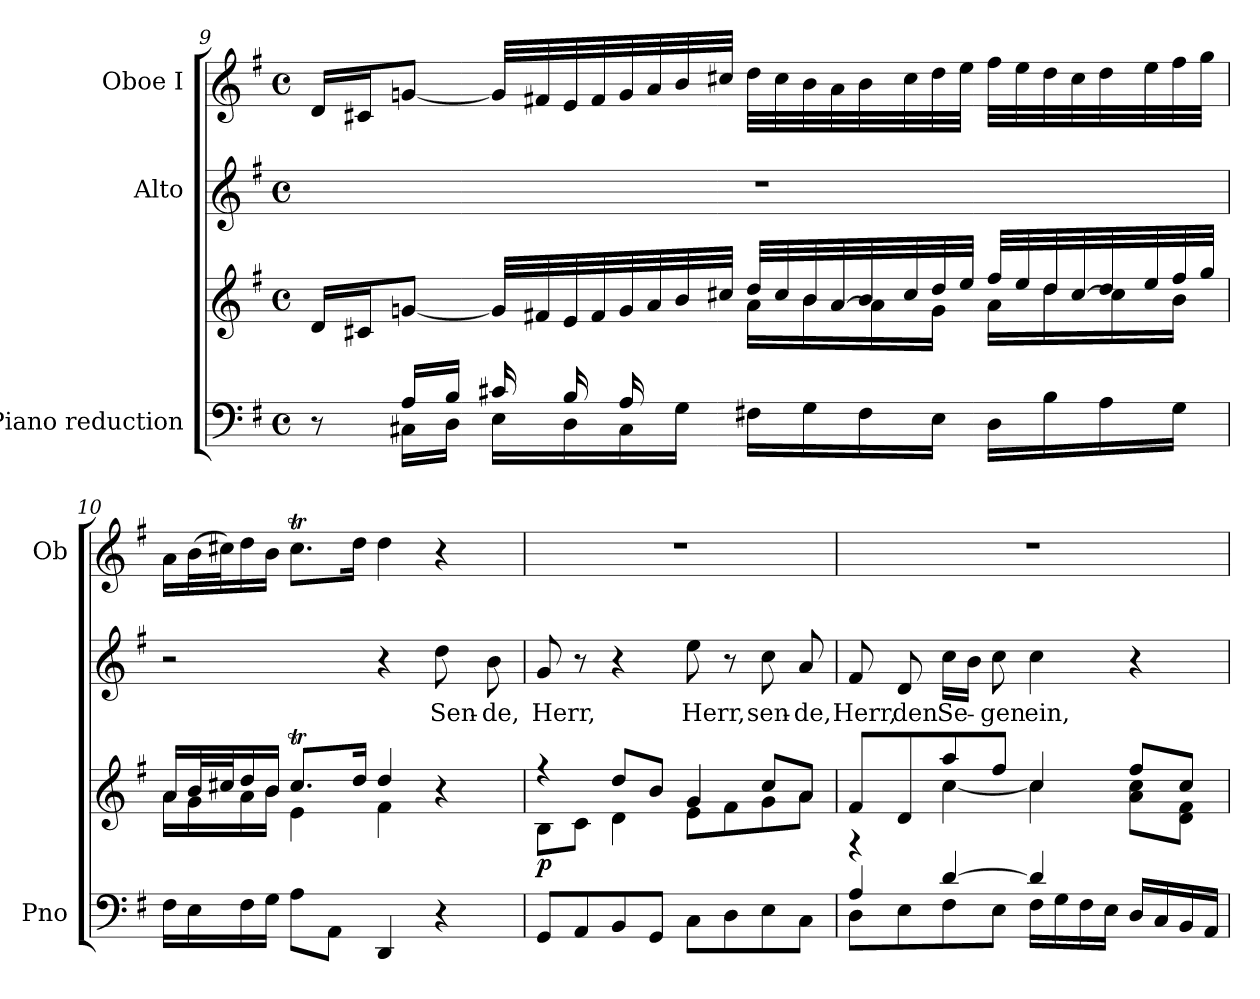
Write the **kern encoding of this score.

**kern	**kern	**dynam	**kern	**text	**kern
*part3	*part3	*part3	*part2	*part2	*part1
*staff4	*staff3	*staff3/4	*staff2	*staff2	*staff1
*I"Piano reduction	*	*	*I"Alto	*	*I"Oboe I
*I'Pno	*	*	*	*	*I'Ob
*clefF4	*clefG2	*	*clefG2	*	*clefG2
*k[f#]	*k[f#]	*	*k[f#]	*	*k[f#]
*M4/4	*M4/4	*	*M4/4	*	*M4/4
*met(c)	*met(c)	*	*met(c)	*	*met(c)
=9	=9	=9	=9	=9	=9
*^	*^	*	*	*	*
*	*	*	*^	*	*	*	*
8r	8ryy	16d/LL	2ryy	4..ryy	.	1r	.	16d/LL
.	.	16c#X/J	.	.	.	.	.	16c#X/J
16A/LL	16C#X\LL	[<8gn/J	.	.	.	.	.	[8gn/J
16B/JJ	16D\JJ	.	.	.	.	.	.	.
16c#X/LL	16E\LL	32g/LLL]	.	.	.	.	.	32g/LLL]
.	.	32f#X/	.	.	.	.	.	32f#X/
16B/	16D\	32e/	.	.	.	.	.	32e/
.	.	32f#/	.	.	.	.	.	32f#/
16A/	16C#\	32g/	.	.	.	.	.	32g/
.	.	32a/	.	.	.	.	.	32a/
16ryy	16G\JJ	32b/	.	16e\JJ	.	.	.	32b/
.	.	32cc#X/JJJ	.	.	.	.	.	32cc#X/JJJ
2ryy	16F#X\LL	32dd/LLL	16a\LL	2ryy	.	.	.	32dd\LLL
.	.	32cc#/	.	.	.	.	.	32cc#\
.	16G\	32b/	16b\	.	.	.	.	32b\
.	.	[<32a/	.	.	.	.	.	32a\
.	16F#\	32b/	16a\]	.	.	.	.	32b\
.	.	32cc#/	.	.	.	.	.	32cc#\
.	16E\JJ	32dd/	16g\JJ	.	.	.	.	32dd\
.	.	32ee/JJJ	.	.	.	.	.	32ee\JJJ
.	16D\LL	32ff#/LLL	16a\LL	.	.	.	.	32ff#\LLL
.	.	32ee/	.	.	.	.	.	32ee\
.	16B\	32dd/	16dd\	.	.	.	.	32dd\
.	.	[<32cc#/	.	.	.	.	.	32cc#\
.	16A\	32dd/	16cc#\]	.	.	.	.	32dd\
.	.	32ee/	.	.	.	.	.	32ee\
.	16G\JJ	32ff#/	16b\JJ	.	.	.	.	32ff#\
.	.	32gg/JJJ	.	.	.	.	.	32gg\JJJ
*v	*v	*	*	*	*	*	*	*
*	*	*v	*v	*	*	*	*
!!LO:LB:g=z
=10	=10	=10	=10	=10	=10	=10
16F#\LL	16a/LL	16a\LL	.	2r	.	16a\LL
16E\	32b/L	16g\	.	.	.	(32b\L
.	32cc#X/J	.	.	.	.	32cc#X\J)
16F#\	16dd/	16a\	.	.	.	16dd\
16G\JJ	16b/JJ	16b\JJ	.	.	.	16b\JJ
8A\L	8.cc#t/L	4e\	.	.	.	8.cc#t\L
8AA\J	.	.	.	.	.	.
.	16dd/Jk	.	.	.	.	16dd\Jk
4DD/	4dd/	4f#\	.	4r	.	4dd\
!	!	!	!	!	!LO:LY:b	!
4r	4r	4ryy	.	8dd\	Sen-	4r
!	!	!	!	!	!LO:LY:b	!
.	.	.	.	8b\	-de,	.
=11	=11	=11	=11	=11	=11	=11
!	!	!	!LO:DY:b	!	!LO:LY:b	!
8GG/L	4r	8B\L	p	8g/	Herr,	1r
8AA/	.	8c\J	.	8r	.	.
8BB/	8dd/L	4d\	.	4r	.	.
8GG/J	8b/J	.	.	.	.	.
!	!	!	!	!	!LO:LY:b	!
8C\L	4g/	8e\L	.	8ee\	Herr,	.
8D\	.	8f#\	.	8r	.	.
!	!	!	!	!	!LO:LY:b	!
8E\	8cc/L	8g\	.	8cc\	sen-	.
!	!	!	!	!	!LO:LY:b	!
8C\J	8a/J	8a\J	.	8a/	-de,	.
=12	=12	=12	=12	=12	=12	=12
*^	*	*	*	*	*	*
!	!	!	!	!	!	!LO:LY:b	!
4A/	8D\L	8f#/L	4r	.	8f#/	Herr,	1r
!	!	!	!	!	!	!LO:LY:b	!
.	8E\	8d/	.	.	8d/	den	.
!	!	!	!	!	!	!LO:LY:b	!
[4d/	8F#\	8aa/	[4cc\	.	16cc\LL	Se-	.
.	.	.	.	.	16b\JJ	.	.
!	!	!	!	!	!	!LO:LY:b	!
.	8E\J	8ff#/J	.	.	8cc\	-gen	.
!	!	!	!	!	!	!LO:LY:b	!
4d/]	16F#\LL	4cc/	4cc\]	.	4cc\	ein,	.
.	16G\	.	.	.	.	.	.
.	16F#\	.	.	.	.	.	.
.	16E\JJ	.	.	.	.	.	.
4ryy	16D/LL	8ff#/L	8a\ 8cc\L	.	4r	.	.
.	16C/	.	.	.	.	.	.
.	16BB/	8cc/J	8d\ 8f#\J	.	.	.	.
.	16AA/JJ	.	.	.	.	.	.
*v	*v	*	*	*	*	*	*
*	*v	*v	*	*	*	*
=	=	=	=	=	=
*-	*-	*-	*-	*-	*-
